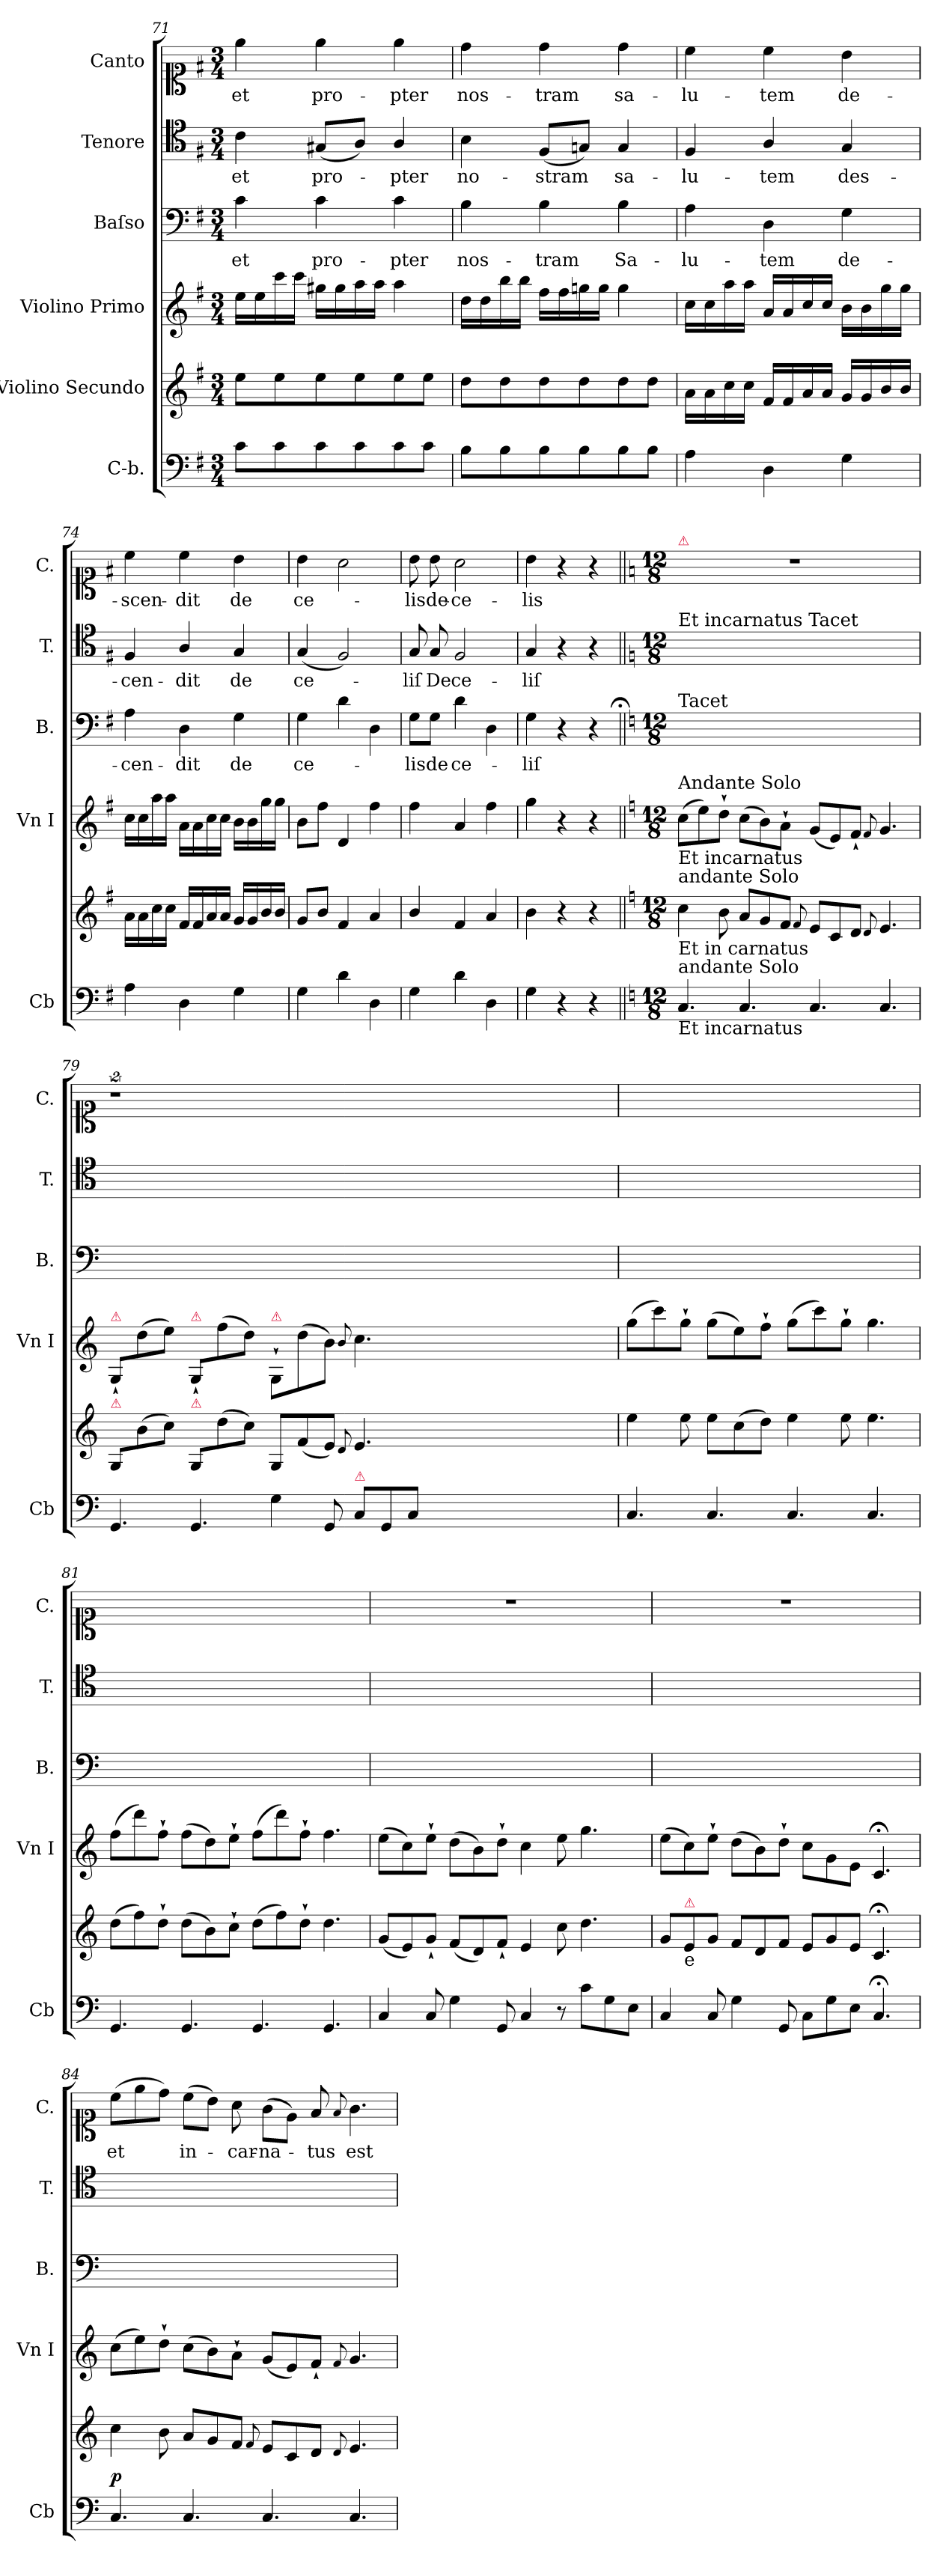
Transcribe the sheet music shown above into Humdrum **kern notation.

**kern	**dynam	**kern	**kern	**kern	**text	**kern	**text	**kern	**text
*part6	*part6	*part5	*part4	*part3	*part3	*part2	*part2	*part1	*part1
*staff6	*staff6	*staff5	*staff4	*staff3	*staff3	*staff2	*staff2	*staff1	*staff1
*I"C-b.	*	*I"Violino Secundo	*I"Violino Primo	*I"Baſso	*	*I"Tenore	*	*I"Canto	*
*I'Cb	*	*	*I'Vn I	*I'B.	*	*I'T.	*	*I'C.	*
*clefF4	*	*clefG2	*clefG2	*clefF4	*	*clefC4	*	*clefC1	*
*k[f#]	*	*k[f#]	*k[f#]	*k[f#]	*	*k[f#]	*	*k[f#]	*
*M3/4	*	*M3/4	*M3/4	*M3/4	*	*M3/4	*	*M3/4	*
=71	=71	=71	=71	=71	=71	=71	=71	=71	=71
8c\L	.	8ee\L	16ee\LL	4c\	et	4c\	et	4ee\	et
.	.	.	16ee\	.	.	.	.	.	.
8c\	.	8ee\	16ccc\	.	.	.	.	.	.
.	.	.	16ccc\JJ	.	.	.	.	.	.
8c\	.	8ee\	16gg#X\LL	4c\	pro-	(8G#X/L	pro-	4ee\	pro-
.	.	.	16gg#\	.	.	.	.	.	.
8c\	.	8ee\	16aa\	.	.	8A/J)	.	.	.
.	.	.	16aa\JJ	.	.	.	.	.	.
8c\	.	8ee\	4aa\	4c\	-pter	4A/	-pter	4ee\	-pter
8c\J	.	8ee\J	.	.	.	.	.	.	.
=72	=72	=72	=72	=72	=72	=72	=72	=72	=72
8B\L	.	8dd\L	16dd\LL	4B\	nos-	4B\	no-	4dd\	nos-
.	.	.	16dd\	.	.	.	.	.	.
8B\	.	8dd\	16bb\	.	.	.	.	.	.
.	.	.	16bb\JJ	.	.	.	.	.	.
8B\	.	8dd\	16ff#\LL	4B\	-tram	(8F#/L	-stram	4dd\	-tram
.	.	.	16ff#\	.	.	.	.	.	.
8B\	.	8dd\	16ggn\	.	.	8Gn/J)	.	.	.
.	.	.	16gg\JJ	.	.	.	.	.	.
8B\	.	8dd\	4gg\	4B\	Sa-	4G/	sa-	4dd\	sa-
8B\J	.	8dd\J	.	.	.	.	.	.	.
=73	=73	=73	=73	=73	=73	=73	=73	=73	=73
4A\	.	16a\LL	16cc\LL	4A\	-lu-	4F#/	-lu-	4cc\	-lu-
.	.	16a\	16cc\	.	.	.	.	.	.
.	.	16cc\	16aa\	.	.	.	.	.	.
.	.	16cc\JJ	16aa\JJ	.	.	.	.	.	.
4D\	.	16f#/LL	16a/LL	4D\	-tem	4A/	-tem	4cc\	-tem
.	.	16f#/	16a/	.	.	.	.	.	.
.	.	16a/	16cc/	.	.	.	.	.	.
.	.	16a/JJ	16cc/JJ	.	.	.	.	.	.
4G\	.	16g/LL	16b\LL	4G\	de-	4G/	des-	4b\	de-
.	.	16g/	16b\	.	.	.	.	.	.
.	.	16b/	16gg\	.	.	.	.	.	.
.	.	16b/JJ	16gg\JJ	.	.	.	.	.	.
=74	=74	=74	=74	=74	=74	=74	=74	=74	=74
4A\	.	16a\LL	16cc\LL	4A\	-cen-	4F#/	-cen-	4cc\	-scen-
.	.	16a\	16cc\	.	.	.	.	.	.
.	.	16cc\	16aa\	.	.	.	.	.	.
.	.	16cc\JJ	16aa\JJ	.	.	.	.	.	.
4D\	.	16f#/LL	16a\LL	4D\	-dit	4A/	-dit	4cc\	-dit
.	.	16f#/	16a\	.	.	.	.	.	.
.	.	16a/	16cc\	.	.	.	.	.	.
.	.	16a/JJ	16cc\JJ	.	.	.	.	.	.
4G\	.	16g/LL	16b\LL	4G\	de	4G/	de	4b\	de
.	.	16g/	16b\	.	.	.	.	.	.
.	.	16b/	16gg\	.	.	.	.	.	.
.	.	16b/JJ	16gg\JJ	.	.	.	.	.	.
=75	=75	=75	=75	=75	=75	=75	=75	=75	=75
4G\	.	8g/L	8b\L	4G\	ce-	(>4G/	ce-	4b\	ce-
.	.	8b/J	8ff#\J	.	.	.	.	.	.
4d\	.	4f#/	4d/	4d\	.	2F#/)	.	2a\	.
4D\	.	4a/	4ff#\	4D\	.	.	.	.	.
=76	=76	=76	=76	=76	=76	=76	=76	=76	=76
4G\	.	4b/	4ff#\	8G\L	-lis	8G/	-liſ	8b\	-lis
.	.	.	.	8G\J	de	8G/	De	8b\	de-
4d\	.	4f#/	4a/	4d\	ce-	2F#/	ce-	2a\	-ce-
4D\	.	4a/	4ff#\	4D\	.	.	.	.	.
=77	=77	=77	=77	=77	=77	=77	=77	=77	=77
4G\	.	4b\	4gg\	4G\	-liſ	4G/	-liſ	4b\	-lis
4r	.	4r	4r	4r	.	4r	.	4r	.
4r	.	4r	4r	4r	.	4r	.	4r	.
=78||	=78||	=78||	=78||	=78||;	=78||	=78||	=78||	=78||	=78||
*k[]	*	*k[]	*k[]	*k[]	*	*k[]	*	*k[]	*
*M12/8	*	*M12/8	*M12/8	*M12/8	*	*M12/8	*	*M12/8	*
!	!	!	!	!	!	!	!	!LO:TX:a:color=crimson:t=⚠	!
!	!	!	!	!	!	!LO:TX:a:t=Et incarnatus Tacet	!	!	!
!	!	!	!	!LO:TX:a:t=Tacet	!	!	!	!	!
!	!	!	!LO:TX:b:t=Et incarnatus	!	!	!	!	!	!
!	!	!	!LO:TX:a:t=Andante Solo	!	!	!	!	!	!
!	!	!LO:TX:b:t=Et in carnatus	!	!	!	!	!	!	!
!	!	!LO:TX:a:t=andante Solo	!	!	!	!	!	!	!
!LO:TX:b:t=Et incarnatus	!	!	!	!	!	!	!	!	!
!LO:TX:a:t=andante Solo	!	!	!	!	!	!	!	!	!
4.C/	.	4cc\	(8cc\L	1.ryy	.	1.ryy	.	1.r	.
.	.	.	8ee\)	.	.	.	.	.	.
.	.	8b\	8dd`\J	.	.	.	.	.	.
4.C/	.	8a/L	(8cc\L	.	.	.	.	.	.
.	.	8g/	8b\)	.	.	.	.	.	.
.	.	8f/J	8a`\J	.	.	.	.	.	.
.	.	8qqf/	.	.	.	.	.	.	.
4.C/	.	8e/L	(8g/L	.	.	.	.	.	.
.	.	8c/	8e/)	.	.	.	.	.	.
.	.	8d/J	8f`/J	.	.	.	.	.	.
.	.	8qqd/	8qqf/	.	.	.	.	.	.
4.C/	.	4.e/	4.g/	.	.	.	.	.	.
=79	=79	=79	=79	=79	=79	=79	=79	=79	=79
!	!	!	!LO:TX:a:color=crimson:t=⚠	!	!	!	!	!	!
!	!	!LO:TX:a:color=crimson:t=⚠	!	!	!	!	!	!	!
4.GG/	.	8G/L	8G`>/L	1.ryy	.	1.ryy	.	2%9r	.
.	.	(>8b\	(>8dd\	.	.	.	.	.	.
.	.	8cc\J)	8ee\J)	.	.	.	.	.	.
!	!	!	!LO:TX:a:color=crimson:t=⚠	!	!	!	!	!	!
!	!	!LO:TX:a:color=crimson:t=⚠	!	!	!	!	!	!	!
4.GG/	.	8G/L	8G`>/L	.	.	.	.	.	.
.	.	(>8dd\	(>8ff\	.	.	.	.	.	.
.	.	8cc\J)	8dd\J)	.	.	.	.	.	.
!	!	!	!LO:TX:a:color=crimson:t=⚠	!	!	!	!	!	!
4G\	.	8G/L	8G`>/L	.	.	.	.	.	.
.	.	(8f/	(>8dd\	.	.	.	.	.	.
8GG/	.	8e/J)	8b\J)	.	.	.	.	.	.
.	.	8qqd/	8qqb/	.	.	.	.	.	.
!LO:TX:a:color=crimson:t=⚠	!	!	!	!	!	!	!	!	!
8C/L	.	4.e/	4.cc\	.	.	.	.	.	.
8GG/	.	.	.	.	.	.	.	.	.
8C/J	.	.	.	.	.	.	.	.	.
0.ryy	.	0.ryy	0.ryy	0.ryy	.	0.ryy	.	.	.
=80	=80	=80	=80	=80	=80	=80	=80	=80	=80
4.C/	.	4ee\	(8gg\L	1.ryy	.	1.ryy	.	1.ryy	.
.	.	.	8ccc\)	.	.	.	.	.	.
.	.	8ee\	8gg`\J	.	.	.	.	.	.
4.C/	.	8ee\L	(8gg\L	.	.	.	.	.	.
.	.	(8cc\	8ee\)	.	.	.	.	.	.
.	.	8dd\J)	8ff`\J	.	.	.	.	.	.
4.C/	.	4ee\	(8gg\L	.	.	.	.	.	.
.	.	.	8ccc\)	.	.	.	.	.	.
.	.	8ee\	8gg`\J	.	.	.	.	.	.
4.C/	.	4.ee\	4.gg\	.	.	.	.	.	.
=81	=81	=81	=81	=81	=81	=81	=81	=81	=81
4.GG/	.	(8dd\L	(8ff\L	1.ryy	.	1.ryy	.	1.ryy	.
.	.	8ff\)	8ddd\)	.	.	.	.	.	.
.	.	8dd`\J	8ff`\J	.	.	.	.	.	.
4.GG/	.	(8dd\L	(8ff\L	.	.	.	.	.	.
.	.	8b\)	8dd\)	.	.	.	.	.	.
.	.	8cc`\J	8ee`\J	.	.	.	.	.	.
4.GG/	.	(8dd\L	(8ff\L	.	.	.	.	.	.
.	.	8ff\)	8ddd\)	.	.	.	.	.	.
.	.	8dd`\J	8ff`\J	.	.	.	.	.	.
4.GG/	.	4.dd\	4.ff\	.	.	.	.	.	.
=82	=82	=82	=82	=82	=82	=82	=82	=82	=82
4C/	.	(8g/L	(8ee\L	1.ryy	.	1.ryy	.	1.r	.
.	.	8e/)	8cc\)	.	.	.	.	.	.
8C/	.	8g`/J	8ee`\J	.	.	.	.	.	.
4G\	.	(8f/L	(8dd\L	.	.	.	.	.	.
.	.	8d/)	8b\)	.	.	.	.	.	.
8GG/	.	8f`/J	8dd`\J	.	.	.	.	.	.
4C/	.	4e/	4cc\	.	.	.	.	.	.
8r	.	8cc\	8ee\	.	.	.	.	.	.
8c\L	.	4.dd\	4.gg\	.	.	.	.	.	.
8G\	.	.	.	.	.	.	.	.	.
8E\J	.	.	.	.	.	.	.	.	.
=83	=83	=83	=83	=83	=83	=83	=83	=83	=83
4C/	.	8g/L	(8ee\L	1.ryy	.	1.ryy	.	1.r	.
!	!	!LO:TX:a:color=crimson:t=⚠	!	!	!	!	!	!	!
!	!	!LO:TX:b:t=e	!	!	!	!	!	!	!
.	.	8e/	8cc\)	.	.	.	.	.	.
8C/	.	8g/J	8ee`\J	.	.	.	.	.	.
4G\	.	8f/L	(8dd\L	.	.	.	.	.	.
.	.	8d/	8b\)	.	.	.	.	.	.
8GG/	.	8f/J	8dd`\J	.	.	.	.	.	.
8C\L	.	8e/L	8cc\L	.	.	.	.	.	.
8G\	.	8g/	8g\	.	.	.	.	.	.
8E\J	.	8e/J	8e\J	.	.	.	.	.	.
4.C;<;/	.	4.c;<;/	4.c;<;/	.	.	.	.	.	.
=84	=84	=84	=84	=84	=84	=84	=84	=84	=84
!	!LO:DY:a	!	!	!	!	!	!	!	!
4.C/	p	4cc\	(8cc\L	1.ryy	.	1.ryy	.	(8cc\L	et
.	.	.	8ee\)	.	.	.	.	8ee\	.
.	.	8b\	8dd`\J	.	.	.	.	8dd\J)	.
4.C/	.	8a/L	(8cc\L	.	.	.	.	(8cc\L	in-
.	.	8g/	8b\)	.	.	.	.	8b\J)	.
.	.	8f/J	8a`\J	.	.	.	.	8a\	-car-
.	.	8qqf/	.	.	.	.	.	.	.
4.C/	.	8e/L	(8g/L	.	.	.	.	(8g\L	-na-
.	.	8c/	8e/)	.	.	.	.	8e\J)	.
.	.	8d/J	8f`/J	.	.	.	.	8f/	-tus
.	.	8qqd/	8qqf/	.	.	.	.	8qqf/	.
4.C/	.	4.e/	4.g/	.	.	.	.	4.g\	est
=	=	=	=	=	=	=	=	=	=
*-	*-	*-	*-	*-	*-	*-	*-	*-	*-
